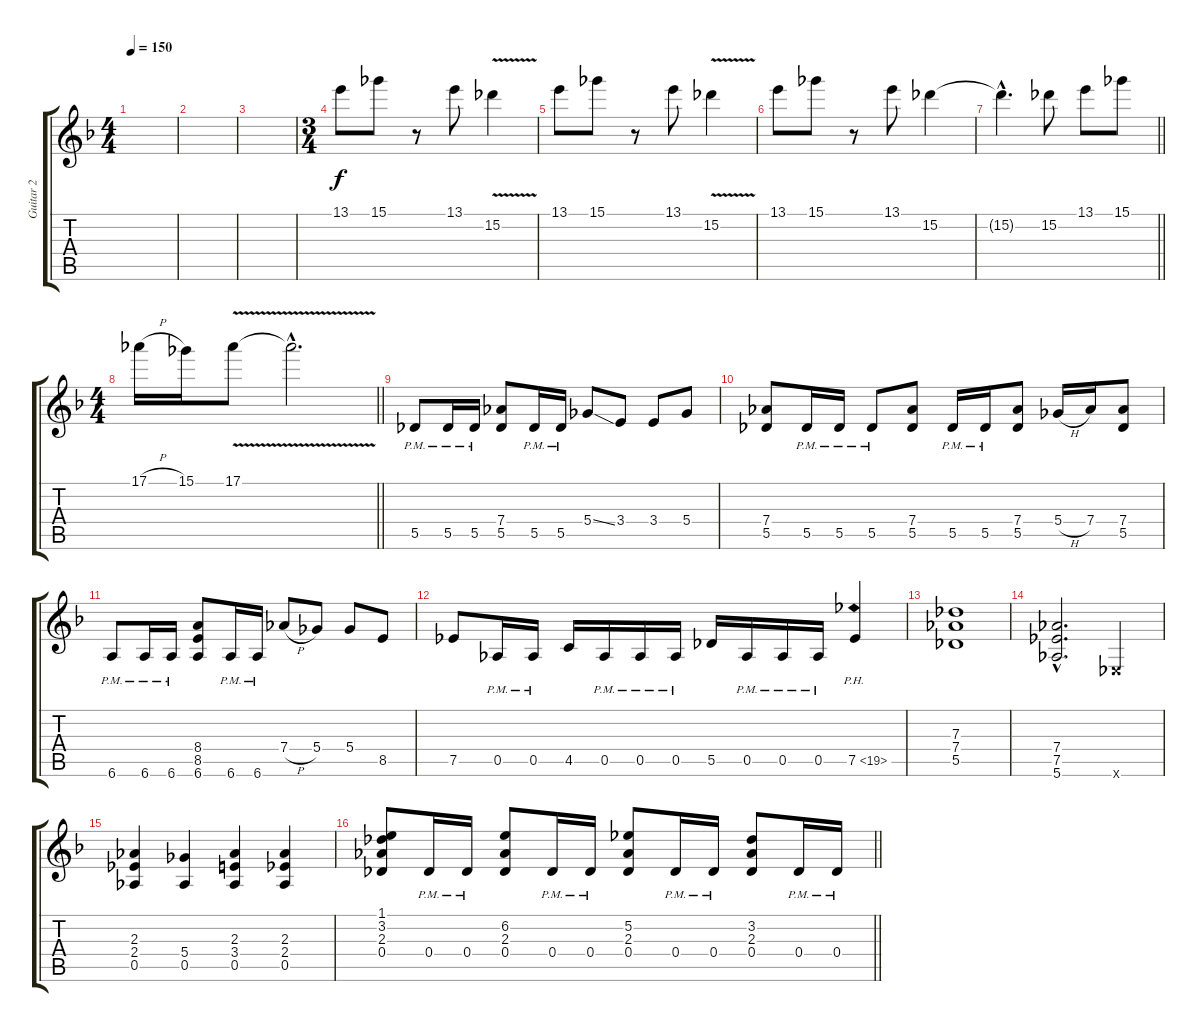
\track ("Guitar 2" "Guitar 2") {instrument distortionguitar}
\staff {score tabs}
\tuning (Eb4 Bb3 Gb3 Db3 Ab2 Eb2) {hide}
\ts (4 4)
\tempo 150
\clef g2
\ks f
|
|
|
\ts (3 4)
13.1.8 15.1.8 r.8 13.1.8 15.2{v}.4 |
13.1.8 15.1.8 r.8 13.1.8 15.2{v}.4 |
13.1.8 15.1.8 r.8 13.1.8 15.2.4 |
\barLineRight lightlight
15.2{hac t}.4{d} 15.2.8 13.1.8 15.1.8 |
\ts (4 4)
\barLineRight lightlight
17.1{h}.16 15.1.16 17.1{v}.8 17.1{hac t}.2{d} |
5.5{pm}.8 5.5{pm}.16 5.5{pm}.16 (7.4 5.5).8 5.5{pm}.16 5.5{pm}.16 5.4{ss}.8 3.4.8 3.4.8 5.4.8 |
(7.4 5.5).8 5.5{pm}.16 5.5{pm}.16 5.5{pm}.8 (7.4 5.5).8 5.5{pm}.16 5.5{pm}.16 (7.4 5.5).8 5.4{h}.16 7.4.16 (7.4 5.5).8 |
6.6{pm}.8 6.6{pm}.16 6.6{pm}.16 (8.4 8.5 6.6).8 6.6{pm}.16 6.6{pm}.16 7.4{h}.8 5.4.8 5.4.8 8.5.8 |
7.5.8 0.5{pm}.16 0.5{pm}.16 4.5.16 0.5{pm}.16 0.5{pm}.16 0.5{pm}.16 5.5.16 0.5{pm}.16 0.5{pm}.16 0.5{pm}.16 7.5{ph 12}.4 |
(7.3 7.4 5.5).1 |
(7.4{hac} 7.5{hac} 5.6{hac}).2{d} 0.6{x}.4 |
(2.3 2.4 0.5).4 (5.4 0.5).4 (2.3 3.4 0.5).4 (2.3 2.4 0.5).4 |
\barLineRight lightlight
(1.1 3.2 2.3 0.4).8 0.4{pm}.16 0.4{pm}.16 (6.2 2.3 0.4).8 0.4{pm}.16 0.4{pm}.16 (5.2 2.3 0.4).8 0.4{pm}.16 0.4{pm}.16 (3.2 2.3 0.4).8 0.4{pm}.16 0.4{pm}.16
